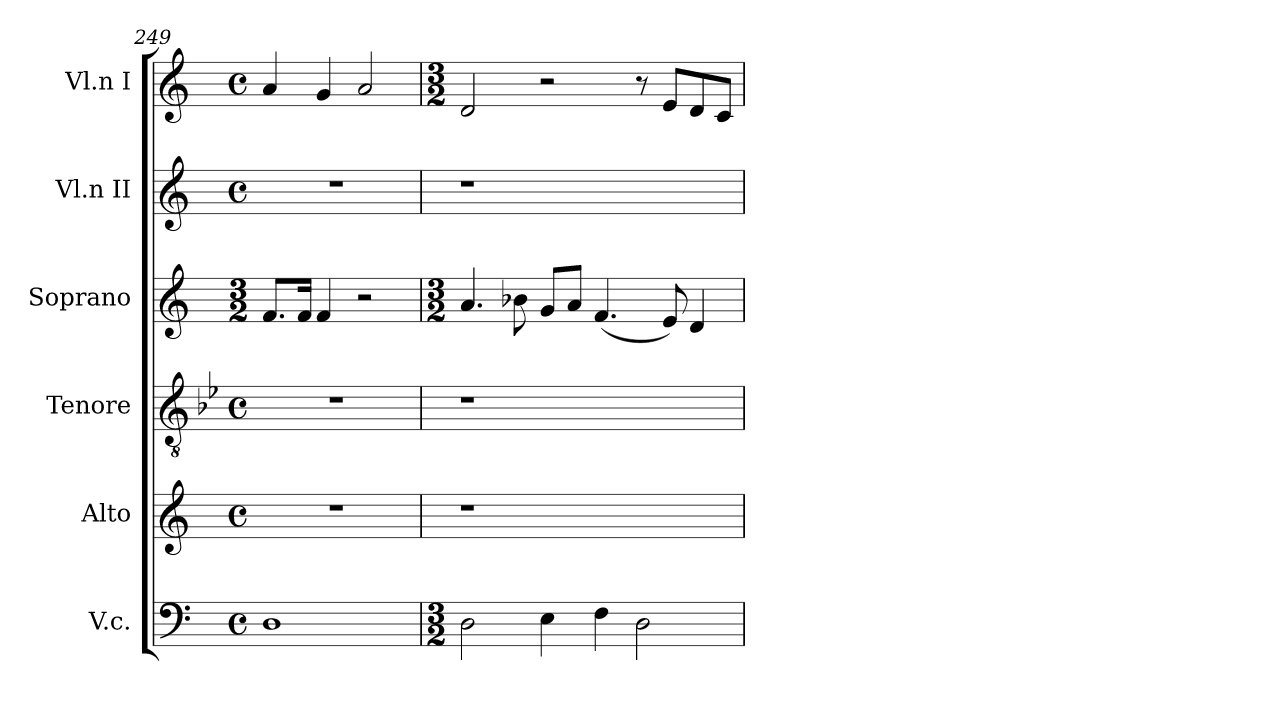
**kern	**kern	**kern	**kern	**kern	**kern
*part6	*part5	*part4	*part3	*part2	*part1
*staff6	*staff5	*staff4	*staff3	*staff2	*staff1
*I"V.c.	*I"Alto	*I"Tenore	*I"Soprano	*I"Vl.n II	*I"Vl.n I
*I'V.c.	*I'Alto	*I'Tenore	*I'Soprano	*I'Vl.n II	*I'Vl.n I
*clefF4	*clefG2	*clefGv2	*clefG2	*clefG2	*clefG2
*k[]	*k[]	*k[b-e-]	*k[]	*k[]	*k[]
*C:	*C:	*B-:	*C:	*C:	*C:
*M4/4	*M4/4	*M4/4	*M3/2	*M4/4	*M4/4
*met(c)	*met(c)	*met(c)	*	*met(c)	*met(c)
=249	=249	=249	=249	=249	=249
1D	1r	1r	8.f/L	1r	4a/
.	.	.	16f/Jk	.	.
.	.	.	4f/	.	4g/
.	.	.	2r	.	2a/
=250	=250	=250	=250	=250	=250
*M3/2	*	*	*M3/2	*	*M3/2
2D\	1r	1r	4.a/	1r	2d/
.	.	.	8b-X\	.	.
4E\	.	.	8g/L	.	2r
.	.	.	8a/J	.	.
4F\	.	.	(<4.f/	.	.
2D\	2ryy	2ryy	.	2ryy	8r
.	.	.	8e/)	.	8e/L
.	.	.	4d/	.	8d/
.	.	.	.	.	8c/J
=	=	=	=	=	=
*-	*-	*-	*-	*-	*-
